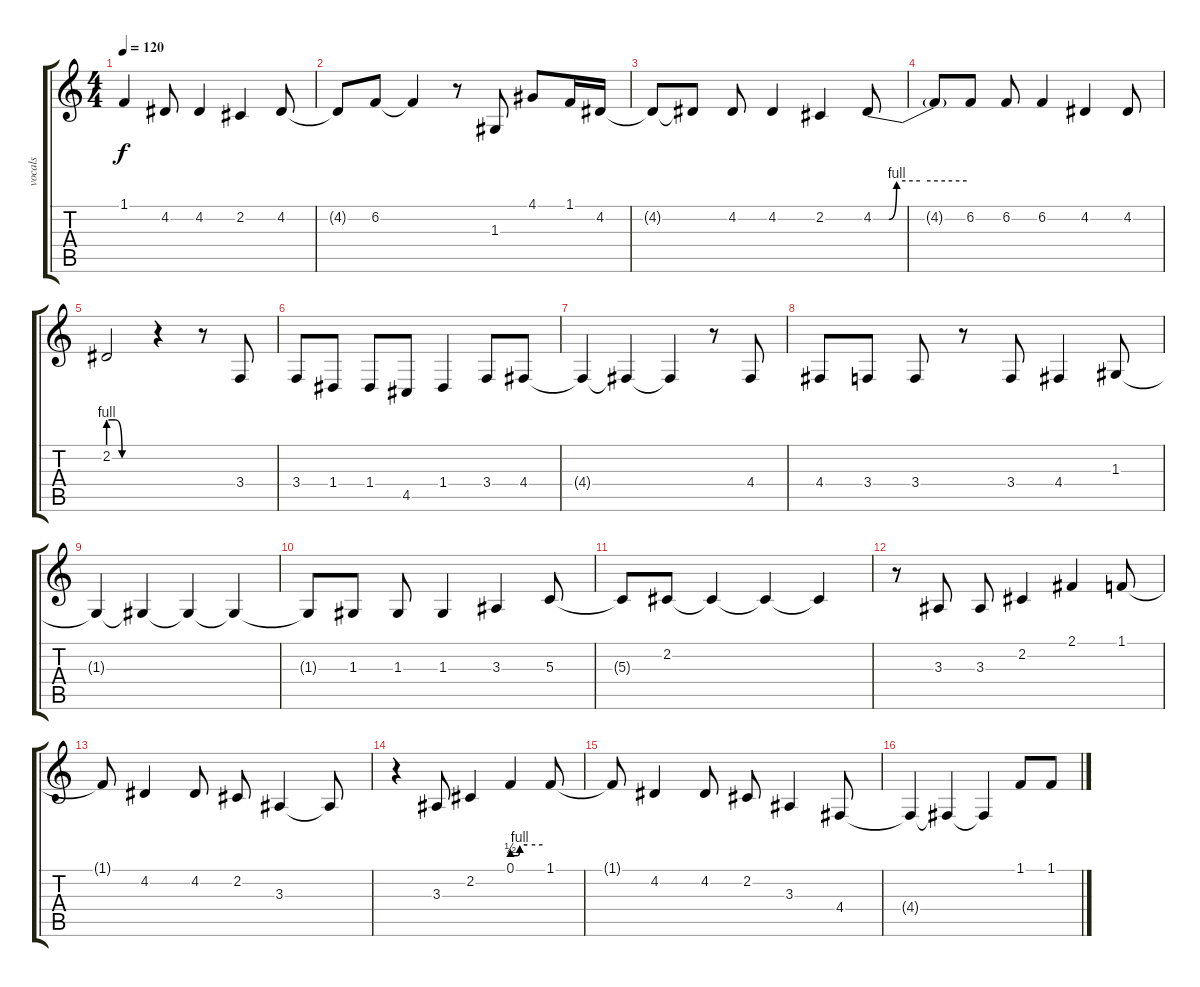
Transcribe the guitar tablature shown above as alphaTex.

\track ("vocals" "vocals") {instrument tangoaccordion}
\staff {score tabs}
\tuning (E4 B3 G3 D3 A2 E2) {hide}
\ts (4 4)
\tempo 120
\clef g2
\ks c
1.1.4{dy f} 4.2.8 4.2.4 2.2.4 4.2.8 |
4.2{t}.8 6.2.8 6.2{t}.4 r.8 1.3.8 4.1.8 1.1.16 4.2.16 |
4.2{t}.8 4.2{t}.8 4.2.8 4.2.4 2.2.4 4.2{be (custom 0 0 10 0 15 4 30 4 60 4)}.8 |
4.2{t}.8 6.2.8 6.2.8 6.2.4 4.2.4 4.2.8 |
2.2{be (custom 0 4 10 4 20 0 30 0 45 0 60 0)}.2 r.4 r.8 3.4.8 |
3.4.8 1.4.8 1.4.8 4.5.8 1.4.4 3.4.8 4.4.8 |
4.4{t}.4 4.4{t}.4 4.4{t}.4 r.8 4.4.8 |
4.4.8 3.4.8 3.4.8 r.8 3.4.8 4.4.4 1.3.8 |
1.3{t}.4 1.3{t}.4 1.3{t}.4 1.3{t}.4 |
1.3{t}.8 1.3.8 1.3.8 1.3.4 3.3.4 5.3.8 |
5.3{t}.8 2.2.8 2.2{t}.4 2.2{t}.4 2.2{t}.4 |
r.8 3.3.8 3.3.8 2.2.4 2.1.4 1.1.8 |
1.1{t}.8 4.2.4 4.2.8 2.2.8 3.3.4 3.3{t}.8 |
r.4 3.3.8 2.2.4 0.1{be (custom 0 2 10 2 15 4 30 4 60 4)}.4 1.1.8 |
1.1{t}.8 4.2.4 4.2.8 2.2.8 3.3.4 4.4.8 |
4.4{t}.4 4.4{t}.4 4.4{t}.4 1.1.8 1.1.8
